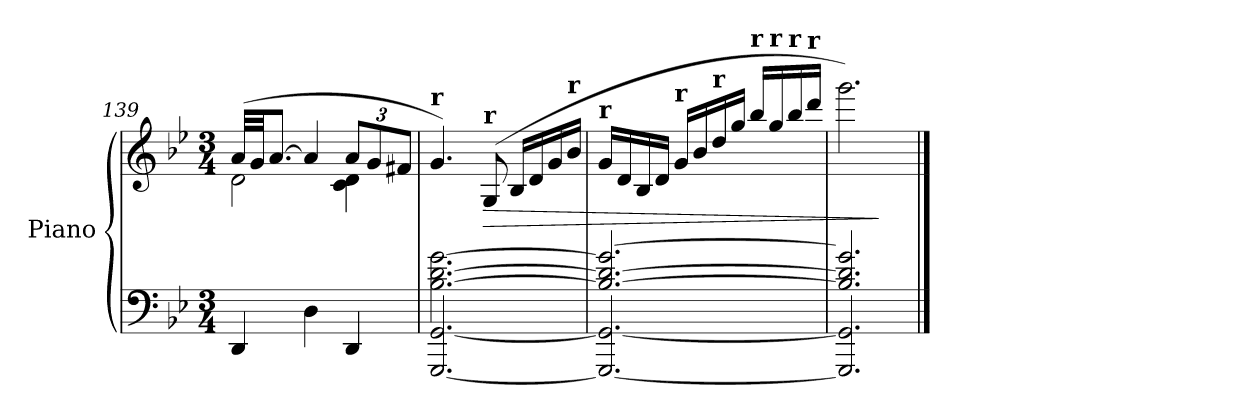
**kern	**kern	**dynam
*part1	*part1	*part1
*staff2	*staff1	*staff1/2
*I"Piano	*	*
*I'Pno.	*	*
*clefF4	*clefG2	*
*k[b-e-]	*k[b-e-]	*
*M3/4	*M3/4	*
=139	=139	=139
*	*^	*
4DD/	(32a/LLL	2d\	.
.	32g/JJ	.	.
.	[8.a/J	.	.
4D\	4a/]	.	.
*	*Xbrackettup	*	*
4DD/	12a/L	4c\ 4d\	.
.	12g/	.	.
.	12f#X/J	.	.
*	*v	*v	*
=140	=140	=140
*^	*	*
!	!	!LO:TX:a:B:t=r	!
[2.B-\ [2.d\ [2.g\	[2.GGG/ [2.GG/	4.g/)	.
!	!	!LO:TX:a:B:t=r	!
!	!	!	!LO:HP:b
.	.	(8G/	>
.	.	16B-/LL	.
.	.	16d/	.
.	.	16g/	.
!	!	!LO:TX:a:B:t=r	!
.	.	16b-/JJ	.
!!LO:LB:g=z
=141	=141	=141	=141
!	!	!LO:TX:a:B:t=r	!
2.B-/_ 2.d/_ 2.g/_	2.GGG/_ 2.GG/_	16g/LL	.
.	.	16d/	.
.	.	16B-/	.
.	.	16d/JJ	.
!	!	!LO:TX:a:B:t=r	!
.	.	16g/LL	.
.	.	16b-/	.
!	!	!LO:TX:a:B:t=r	!
.	.	16dd/	.
.	.	16gg/JJ	.
!	!	!LO:TX:a:B:t=r	!
.	.	16bb-/LL	.
!	!	!LO:TX:a:B:t=r	!
.	.	16gg/	.
!	!	!LO:TX:a:B:t=r	!
.	.	16bb-/	.
!	!	!LO:TX:a:B:t=r	!
.	.	16ddd/JJ	.
=142	=142	=142	=142
2.B-/] 2.d/] 2.g/]	2.GGG/] 2.GG/]	2.ggg\)	.
*v	*v	*	*
.	.	]
==	==	==
*-	*-	*-
